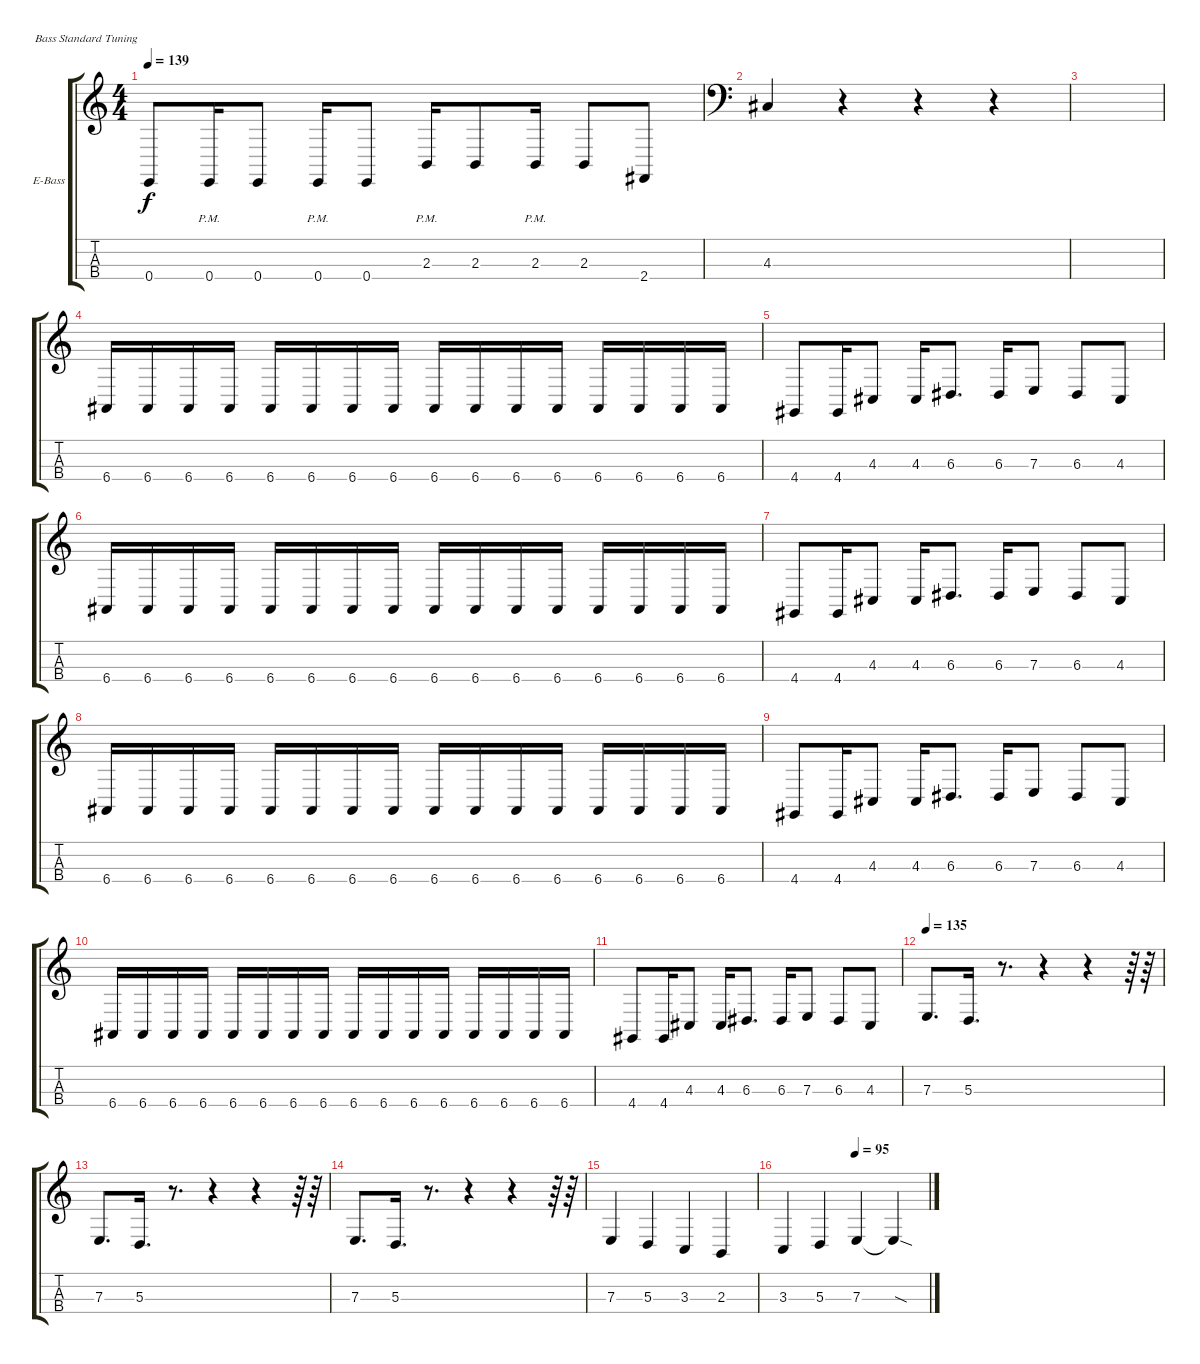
\bracketExtendMode groupsimilarinstruments
\firstSystemTrackNameOrientation horizontal
\otherSystemsTrackNameOrientation horizontal
\track ("Electric Bass" "E-Bass") {instrument electricbassfinger}
\staff {score tabs}
\tuning (G2 D2 A1 E1)
\ts (4 4)
\tempo 139
\clef g2
\ks c
0.4.8{dy f} 0.4{pm}.16 0.4.8 0.4{pm}.16 0.4.8 2.3{pm}.16 2.3.8 2.3{pm}.16 2.3.8 2.4.8 |
\clef f4
4.3.4 r.4 r.4 r.4 |
|
\clef g2
6.4.16 6.4.16 6.4.16 6.4.16 6.4.16 6.4.16 6.4.16 6.4.16 6.4.16 6.4.16 6.4.16 6.4.16 6.4.16 6.4.16 6.4.16 6.4.16 |
4.4.8 4.4.16 4.3.8 4.3.16 6.3.8{d} 6.3.16 7.3.8 6.3.8 4.3.8 |
6.4.16 6.4.16 6.4.16 6.4.16 6.4.16 6.4.16 6.4.16 6.4.16 6.4.16 6.4.16 6.4.16 6.4.16 6.4.16 6.4.16 6.4.16 6.4.16 |
4.4.8 4.4.16 4.3.8 4.3.16 6.3.8{d} 6.3.16 7.3.8 6.3.8 4.3.8 |
6.4.16 6.4.16 6.4.16 6.4.16 6.4.16 6.4.16 6.4.16 6.4.16 6.4.16 6.4.16 6.4.16 6.4.16 6.4.16 6.4.16 6.4.16 6.4.16 |
4.4.8 4.4.16 4.3.8 4.3.16 6.3.8{d} 6.3.16 7.3.8 6.3.8 4.3.8 |
6.4.16 6.4.16 6.4.16 6.4.16 6.4.16 6.4.16 6.4.16 6.4.16 6.4.16 6.4.16 6.4.16 6.4.16 6.4.16 6.4.16 6.4.16 6.4.16 |
4.4.8 4.4.16 4.3.8 4.3.16 6.3.8{d} 6.3.16 7.3.8 6.3.8 4.3.8 |
\tempo 135
7.3.8{d} 5.3.16{d} r.8{d} r.4 r.4 r.64 r.64 |
7.3.8{d} 5.3.16{d} r.8{d} r.4 r.4 r.64 r.64 |
7.3.8{d} 5.3.16{d} r.8{d} r.4 r.4 r.64 r.64 |
7.3.4 5.3.4 3.3.4 2.3.4 |
\tempo (95 0.5)
3.3.4 5.3.4 7.3.4 7.3{sod t}.4
